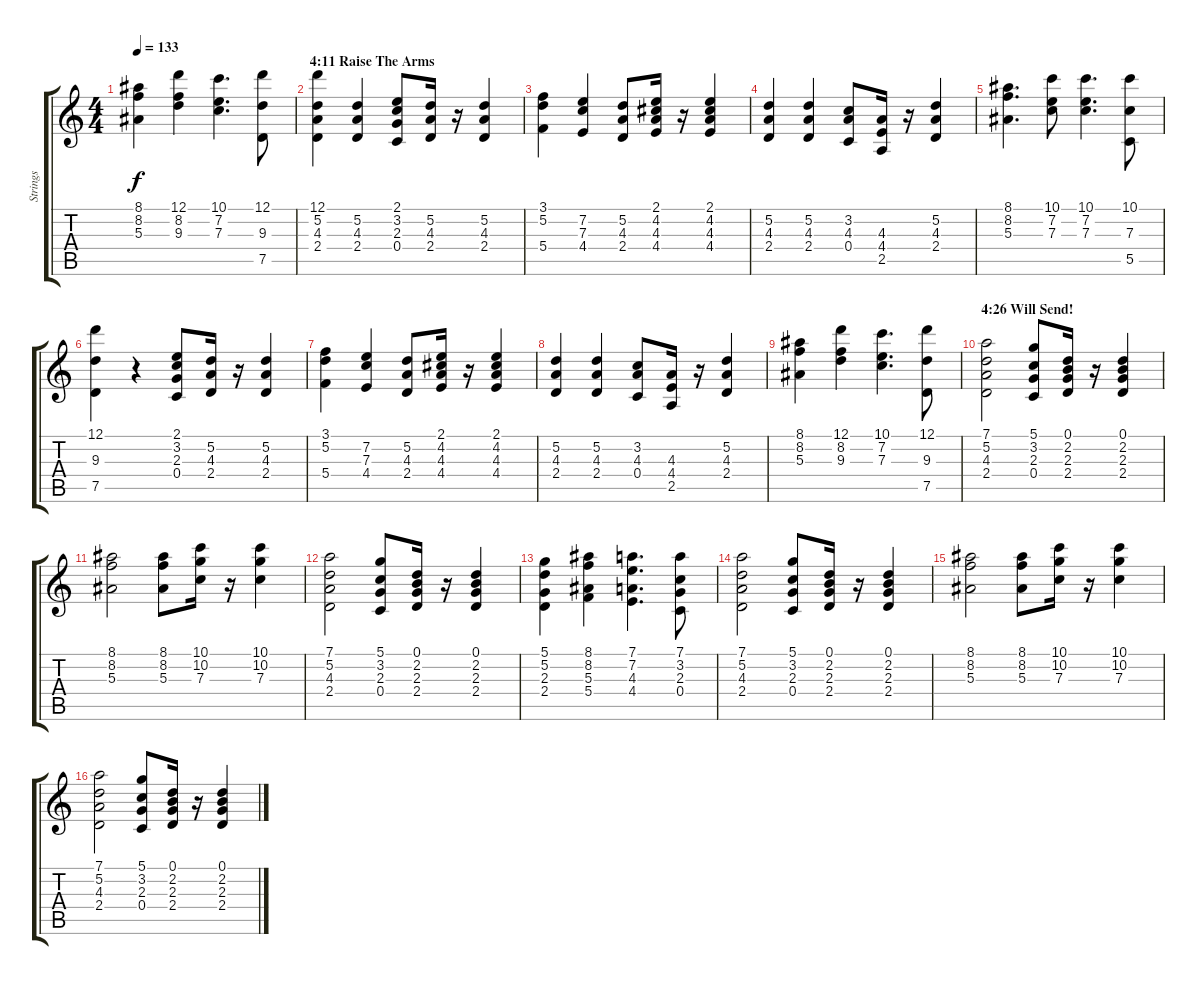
\track ("Strings" "Strings") {instrument stringensemble1}
\staff {score tabs}
\tuning (D5 A4 F4 C4 G3 D3) {hide}
\ts (4 4)
\tempo 133
\clef g2
\ks c
(8.1 8.2 5.3).4{dy f} (12.1 8.2 9.3).4 (10.1 7.2 7.3).4{d} (12.1 9.3 7.5).8 |
\section ("" "4:11 Raise The Arms")
(12.1 5.2 4.3 2.4).4 (5.2 4.3 2.4).4 (2.1 3.2 2.3 0.4).8 (5.2 4.3 2.4).16 r.16 (5.2 4.3 2.4).4 |
(3.1 5.2 5.4).4 (7.2 7.3 4.4).4 (5.2 4.3 2.4).8 (2.1 4.2 4.3 4.4).16 r.16 (2.1 4.2 4.3 4.4).4 |
(5.2 4.3 2.4).4 (5.2 4.3 2.4).4 (3.2 4.3 0.4).8 (4.3 4.4 2.5).16 r.16 (5.2 4.3 2.4).4 |
(8.1 8.2 5.3).4{d} (10.1 7.2 7.3).8 (10.1 7.2 7.3).4{d} (10.1 7.3 5.5).8 |
(12.1 9.3 7.5).4 r.4 (2.1 3.2 2.3 0.4).8 (5.2 4.3 2.4).16 r.16 (5.2 4.3 2.4).4 |
(3.1 5.2 5.4).4 (7.2 7.3 4.4).4 (5.2 4.3 2.4).8 (2.1 4.2 4.3 4.4).16 r.16 (2.1 4.2 4.3 4.4).4 |
(5.2 4.3 2.4).4 (5.2 4.3 2.4).4 (3.2 4.3 0.4).8 (4.3 4.4 2.5).16 r.16 (5.2 4.3 2.4).4 |
(8.1 8.2 5.3).4 (12.1 8.2 9.3).4 (10.1 7.2 7.3).4{d} (12.1 9.3 7.5).8 |
\section ("" "4:26 Will Send!")
(7.1 5.2 4.3 2.4).2 (5.1 3.2 2.3 0.4).8 (0.1 2.2 2.3 2.4).16 r.16 (0.1 2.2 2.3 2.4).4 |
(8.1 8.2 5.3).2 (8.1 8.2 5.3).8 (10.1 10.2 7.3).16 r.16 (10.1 10.2 7.3).4 |
(7.1 5.2 4.3 2.4).2 (5.1 3.2 2.3 0.4).8 (0.1 2.2 2.3 2.4).16 r.16 (0.1 2.2 2.3 2.4).4 |
(5.1 5.2 2.3 2.4).4 (8.1 8.2 5.3 5.4).4 (7.1 7.2 4.3 4.4).4{d} (7.1 3.2 2.3 0.4).8 |
(7.1 5.2 4.3 2.4).2 (5.1 3.2 2.3 0.4).8 (0.1 2.2 2.3 2.4).16 r.16 (0.1 2.2 2.3 2.4).4 |
(8.1 8.2 5.3).2 (8.1 8.2 5.3).8 (10.1 10.2 7.3).16 r.16 (10.1 10.2 7.3).4 |
(7.1 5.2 4.3 2.4).2 (5.1 3.2 2.3 0.4).8 (0.1 2.2 2.3 2.4).16 r.16 (0.1 2.2 2.3 2.4).4
